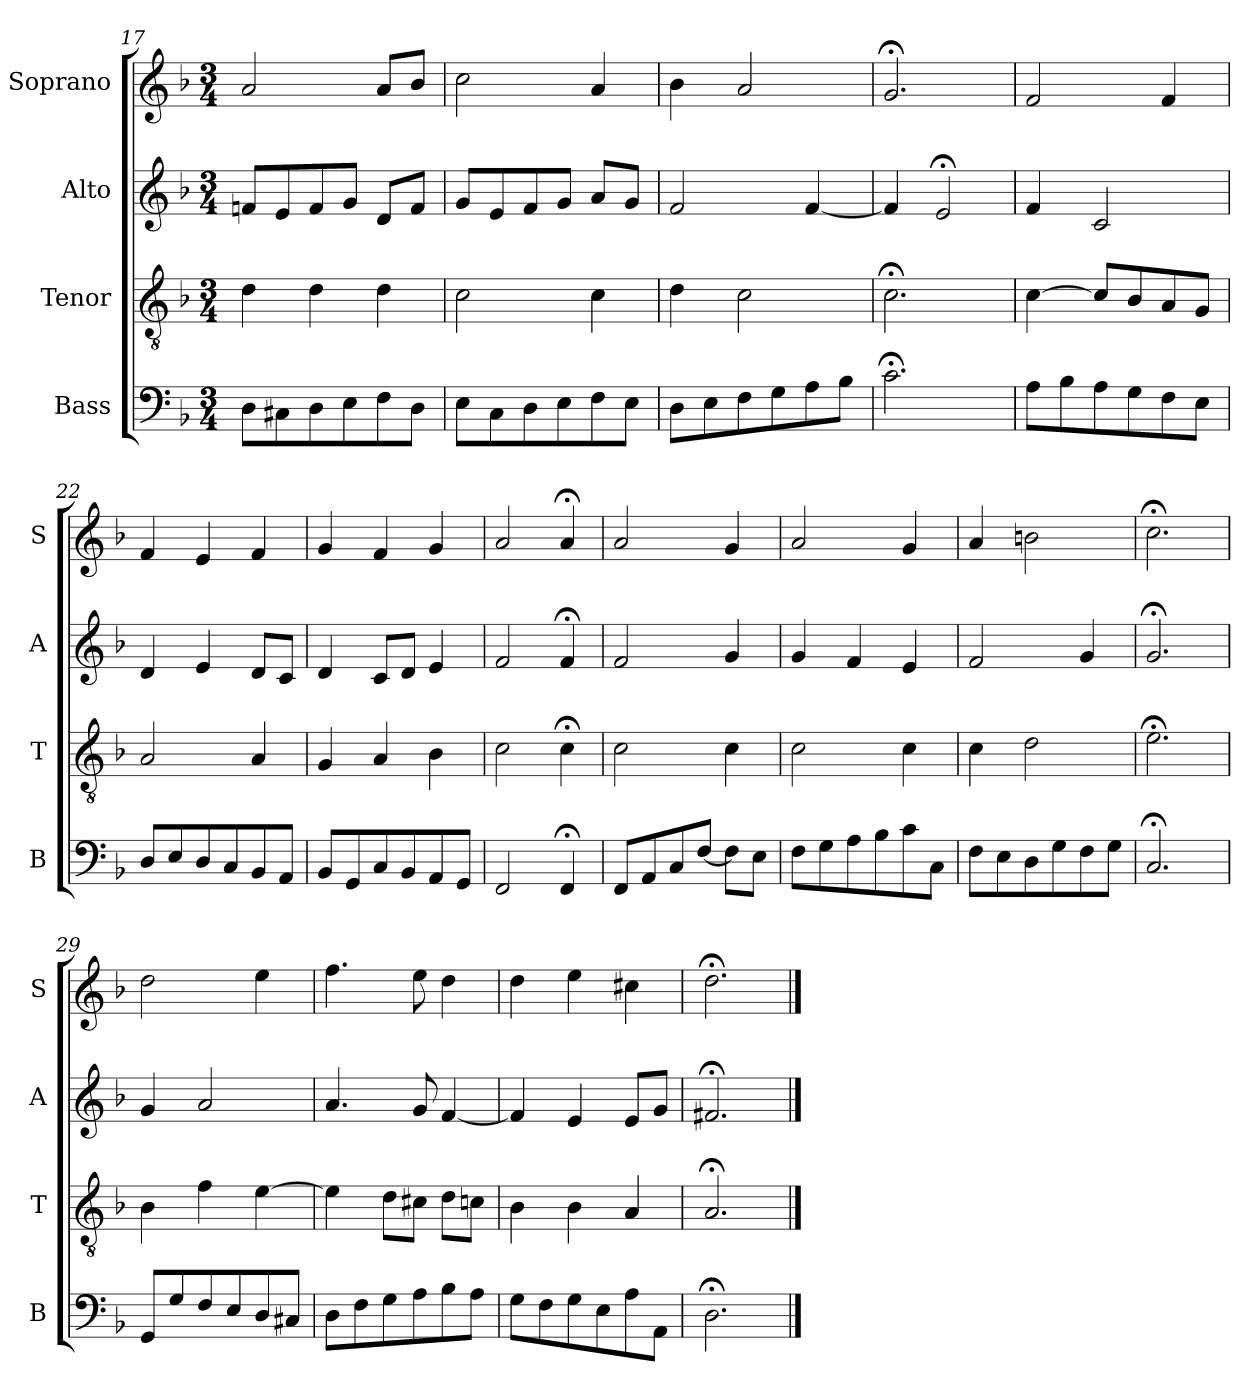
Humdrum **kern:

**kern	**kern	**kern	**kern
*part4	*part3	*part2	*part1
*staff4	*staff3	*staff2	*staff1
*I"Bass	*I"Tenor	*I"Alto	*I"Soprano
*I'B	*I'T	*I'A	*I'S
*clefF4	*clefGv2	*clefG2	*clefG2
*k[b-]	*k[b-]	*k[b-]	*k[b-]
*d:	*d:	*d:	*d:
*M3/4	*M3/4	*M3/4	*M3/4
=17	=17	=17	=17
8DL	4d	8fnL	2a
8C#X	.	8e	.
8D	4d	8f	.
8E	.	8gJ	.
8F	4d	8dL	8aL
8DJ	.	8fJ	8b-J
=18	=18	=18	=18
8EL	2c	8gL	2cc
8C	.	8e	.
8D	.	8f	.
8E	.	8gJ	.
8F	4c	8aL	4a
8EJ	.	8gJ	.
=19	=19	=19	=19
8DL	4d	2f	4b-
8E	.	.	.
8F	2c	.	2a
8G	.	.	.
8A	.	[4f	.
8B-J	.	.	.
=20	=20	=20	=20
2.c;<	2.c;<	4f]	2.g;<
.	.	2e;<	.
=21	=21	=21	=21
8AL	[4c	4f	2f
8B-	.	.	.
8A	8cL]	2c	.
8G	8B-	.	.
8F	8A	.	4f
8EJ	8GJ	.	.
=22	=22	=22	=22
8DL	2A	4d	4f
8E	.	.	.
8D	.	4e	4e
8C	.	.	.
8BB-	4A	8dL	4f
8AAJ	.	8cJ	.
=23	=23	=23	=23
8BB-L	4G	4d	4g
8GG	.	.	.
8C	4A	8cL	4f
8BB-	.	8dJ	.
8AA	4B-	4e	4g
8GGJ	.	.	.
=24	=24	=24	=24
2FF	2c	2f	2a
4FF;<	4c;<	4f;<	4a;<
=25	=25	=25	=25
8FFL	2c	2f	2a
8AA	.	.	.
8C	.	.	.
[8FJ	.	.	.
8FL]	4c	4g	4g
8EJ	.	.	.
=26	=26	=26	=26
8FL	2c	4g	2a
8G	.	.	.
8A	.	4f	.
8B-	.	.	.
8c	4c	4e	4g
8CJ	.	.	.
=27	=27	=27	=27
8FL	4c	2f	4a
8E	.	.	.
8D	2d	.	2bn
8G	.	.	.
8F	.	4g	.
8GJ	.	.	.
=28	=28	=28	=28
2.C;<	2.e;<	2.g;<	2.cc;<
=29	=29	=29	=29
8GGL	4B-	4g	2dd
8G	.	.	.
8F	4f	2a	.
8E	.	.	.
8D	[4e	.	4ee
8C#XJ	.	.	.
=30	=30	=30	=30
8DL	4e]	4.a	4.ff
8F	.	.	.
8G	8dL	.	.
8A	8c#XJ	8g	8ee
8B-	8dL	[4f	4dd
8AJ	8cnJ	.	.
=31	=31	=31	=31
8GL	4B-	4f]	4dd
8F	.	.	.
8Gi	4B-i	4ei	4eei
8E	.	.	.
8A	4A	8eL	4cc#X
8AAJ	.	8gJ	.
=32	=32	=32	=32
2.D;<	2.A;<	2.f#X;<	2.dd;<
==	==	==	==
*-	*-	*-	*-
